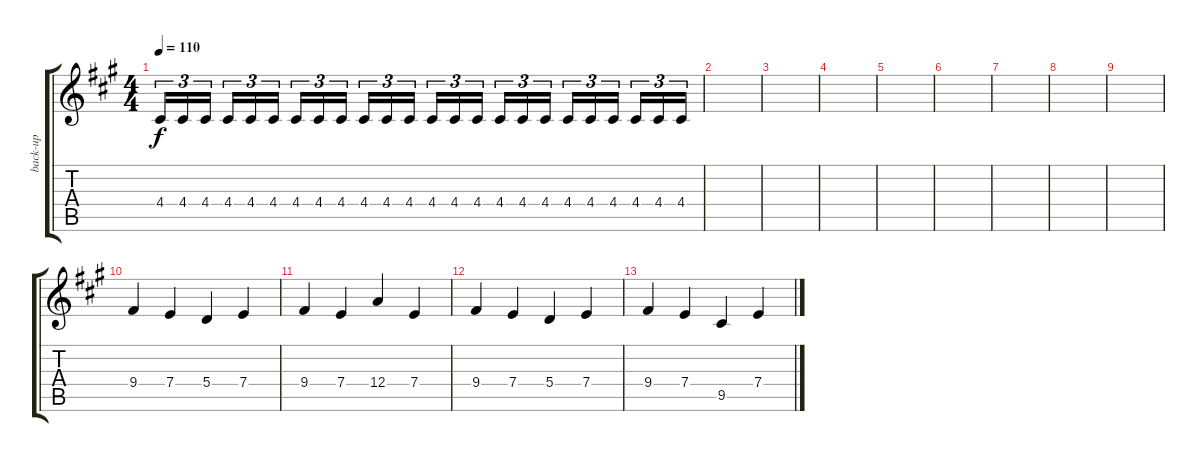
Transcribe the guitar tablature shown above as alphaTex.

\track ("back-up" "back-up") {instrument distortionguitar}
\staff {score tabs}
\tuning (B3 Gb3 D3 A2 E2 B1) {hide}
\ts (4 4)
\tempo 110
\clef g2
\ks a
4.4.16{tu (3 2) dy f} 4.4.16{tu (3 2)} 4.4.16{tu (3 2) beam splitsecondary} 4.4.16{tu (3 2)} 4.4.16{tu (3 2)} 4.4.16{tu (3 2)} 4.4.16{tu (3 2)} 4.4.16{tu (3 2)} 4.4.16{tu (3 2) beam splitsecondary} 4.4.16{tu (3 2)} 4.4.16{tu (3 2)} 4.4.16{tu (3 2)} 4.4.16{tu (3 2)} 4.4.16{tu (3 2)} 4.4.16{tu (3 2) beam splitsecondary} 4.4.16{tu (3 2)} 4.4.16{tu (3 2)} 4.4.16{tu (3 2)} 4.4.16{tu (3 2)} 4.4.16{tu (3 2)} 4.4.16{tu (3 2) beam splitsecondary} 4.4.16{tu (3 2)} 4.4.16{tu (3 2)} 4.4.16{tu (3 2)} |
|
|
|
|
|
|
|
|
9.4.4 7.4.4 5.4.4 7.4.4 |
9.4.4 7.4.4 12.4.4 7.4.4 |
9.4.4 7.4.4 5.4.4 7.4.4 |
9.4.4 7.4.4 9.5.4 7.4.4
